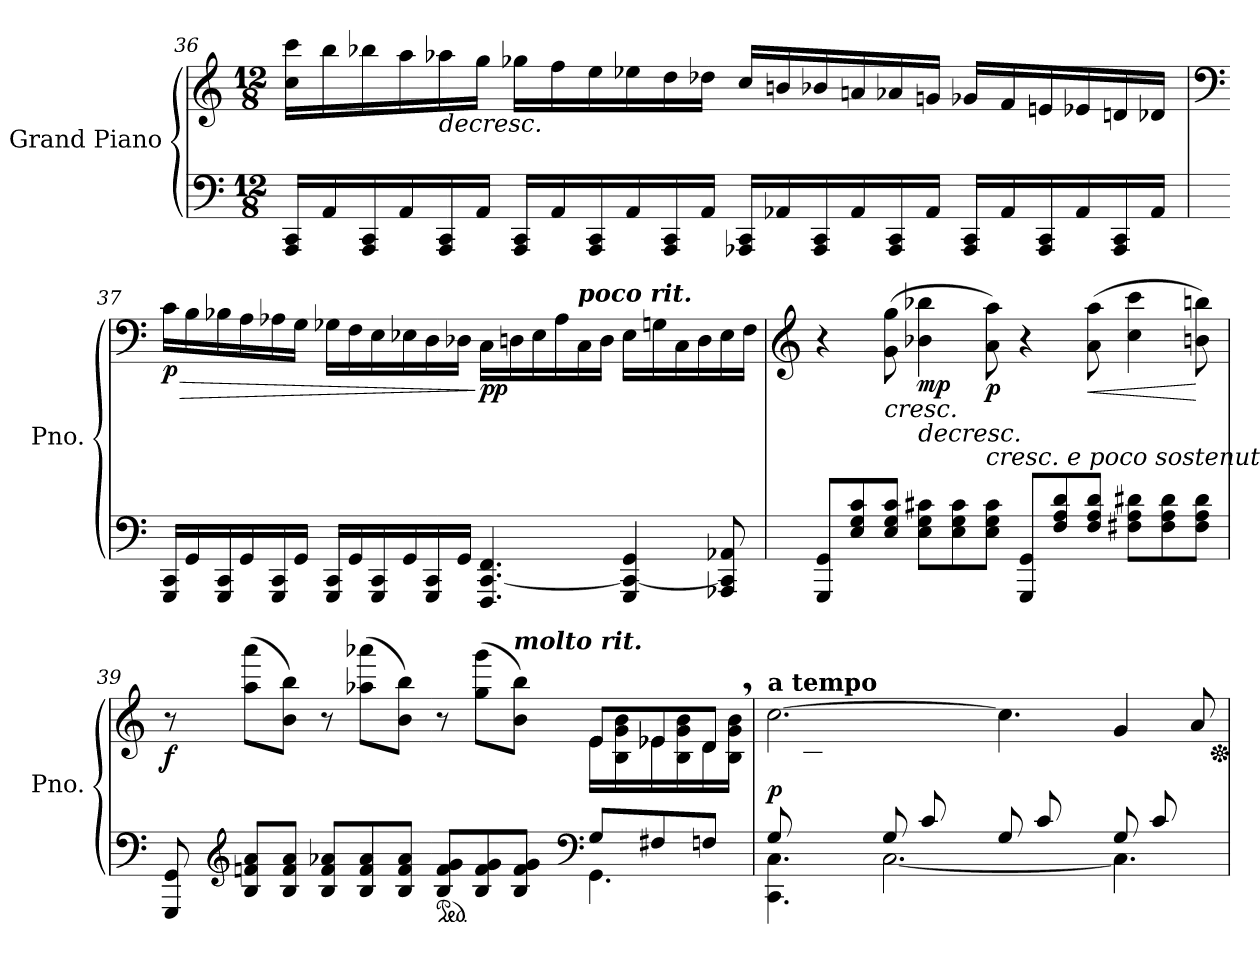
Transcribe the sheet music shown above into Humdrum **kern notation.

**kern	**kern	**dynam
*part1	*part1	*part1
*staff2	*staff1	*staff1/2
*I"Grand Piano	*	*
*I'Pno.	*	*
!!LO:LB:g=z
*clefF4	*clefG2	*
*k[]	*k[]	*
*M12/8	*M12/8	*
=36	=36	=36
!	!	!LO:DY:b
16AAA/ 16CC/LL	16cc\ 16ccc\LL	other-dynamics
16AA/	16bb\	.
16AAA/ 16CC/	16bb-X\	.
16AA/	16aa\	.
!	!	!LO:HP:b
16AAA/ 16CC/	16aa-X\	>
16AA/JJ	16gg\JJ	.
16AAA/ 16CC/LL	16gg-X\LL	.
16AA/	16ff\	.
16AAA/ 16CC/	16ee\	.
16AA/	16ee-X\	.
16AAA/ 16CC/	16dd\	.
16AA/JJ	16dd-X\JJ	.
16AAA-X/ 16CC/LL	16cc/LL	.
16AA-X/	16bn/	.
16AAA-/ 16CC/	16b-X/	.
16AA-/	16an/	.
16AAA-/ 16CC/	16a-X/	.
16AA-/JJ	16gn/JJ	.
16AAA-/ 16CC/LL	16g-X/LL	.
16AA-/	16f/	.
16AAA-/ 16CC/	16en/	.
16AA-/	16e-X/	.
16AAA-/ 16CC/	16dn/	.
16AA-/JJ	16d-X/JJ	.
=37	=37	=37
*	*clefF4	*
!	!	!LO:HP:b
!	!	!LO:DY:n=1:b
16GGG/ 16CC/LL	16c\LL	> p
16GG/	16B\	.
16GGG/ 16CC/	16B-X\	.
16GG/	16A\	.
16GGG/ 16CC/	16A-X\	.
16GG/JJ	16G\JJ	.
16GGG/ 16CC/LL	16G-X\LL	.
16GG/	16F\	.
16GGG/ 16CC/	16E\	.
16GG/	16E-X\	.
16GGG/ 16CC/	16D\	.
16GG/JJ	16D-X\JJ	.
!	!	!LO:DY:n=2:b
4.FFF/ [4.CC/ 4.FF/	16C\LL	] pp
.	16Dn\	.
.	16E-\	.
.	16A-\	.
!	!LO:TX:a:Bi:t=poco rit.	!
.	16C\	.
.	16D\JJ	.
*	*MM132	*
4GGG/ 4CC/_ 4GG/	16E-\LL	.
.	16Gn\	.
*	*MM129	*
.	16C\	.
.	16D\	.
*	*MM126	*
8AAA-X/ 8CC/] 8AA-X/	16E-\	.
.	16F\JJ	.
!!LO:PB:g=z
=38	=38	=38
*	*clefG2	*
*	*MM123	*
8GGG/ 8GG/L	4r	.
8E/ 8G/ 8c/	.	.
!	!	!LO:HP:b
8E/ 8G/ 8c/J	(>8g\ 8gg\	<
!	!	!LO:HP:n=1:b
!	!	!LO:DY:n=1:b
8E\ 8G\ 8c#X\L	4b-X\ 4bb-X\	] > mp
8E\ 8G\ 8c#\	.	.
!	!LO:TX:b:i:t=cresc. e poco sostenuto	!
!	!	!LO:DY:n=2:b
8E\ 8G\ 8c#\J	8a\ 8aa\)	[ p
8GGG/ 8GG/L	4r	.
8F/ 8A/ 8d/	.	.
!	!	!LO:HP:b
8F/ 8A/ 8d/J	(>8a\ 8aa\	<
8F#X\ 8A\ 8d#X\L	4cc\ 4ccc\	]
8F#\ 8A\ 8d#\	.	.
8F#\ 8A\ 8d#\J	8bn\ 8bbn\)	[
=39	=39	=39
*^	*^	*
!	!	!	!	!LO:DY:b
8GGG/ 8GG/	8ryy	8r	8ryy	f
*v	*v	*	*	*
*	*v	*v	*
*clefG2	*	*
8B/ 8fn/ 8a/L	(>8aa\ 8aaa\L	.
8B/ 8f/ 8a/J	8b\ 8bb\J)	.
8B/ 8f/ 8a-X/L	8r	.
8B/ 8f/ 8a-/	(>8aa-X\ 8aaa-X\L	.
8B/ 8f/ 8a-/J	8b\ 8bb\J)	.
*ped	*	*
8B/ 8f/ 8g/L	8r	.
8B/ 8f/ 8g/	(>8gg\ 8ggg\L	.
!	!LO:TX:a:Bi:t=molto rit.	!
8B/ 8f/ 8g/J	8b\ 8bb\J)	.
*clefF4	*	*
*	*MM90	*
*^	*^	*
8G/L	4.GG\	8e/L	16e\LL	.
*	*	*MM83	*	*
.	.	.	16B\ 16g\ 16b\	.
*	*	*MM75	*	*
8F#X/	.	8e-X/	16e-\	.
*	*	*MM68	*	*
.	.	.	16B\ 16g\ 16b\	.
*	*	*MM60	*	*
8Fn/J	.	8d,/J	16d\	.
*	*	*MM53	*	*
.	.	.	16B\ 16g\ 16b\JJ	.
=40	=40	=40	=40	=40
!	!	!LO:TX:a:B:t=a tempo	!	!
!	!	!	!	!LO:DY:b
8G/L	4.CC\ 4.C\	[2.cc\	8ryy	p
4ryy	.	.	8c\	.
.	.	.	8e\J	.
8G/L	[2.C\	.	4ryy	.
8c/	.	.	.	.
8ryy	.	.	8e\J	.
8G/L	.	4.cc\]	4ryy	.
8c/	.	.	.	.
8ryy	.	.	8e\J	.
8G/L	4.C\]	4g/	4ryy	.
8c/	.	.	.	.
8ryy	.	8a/	8e\J	.
*v	*v	*	*	*
*	*Xped	*	*
*	*v	*v	*
=	=	=
*-	*-	*-
